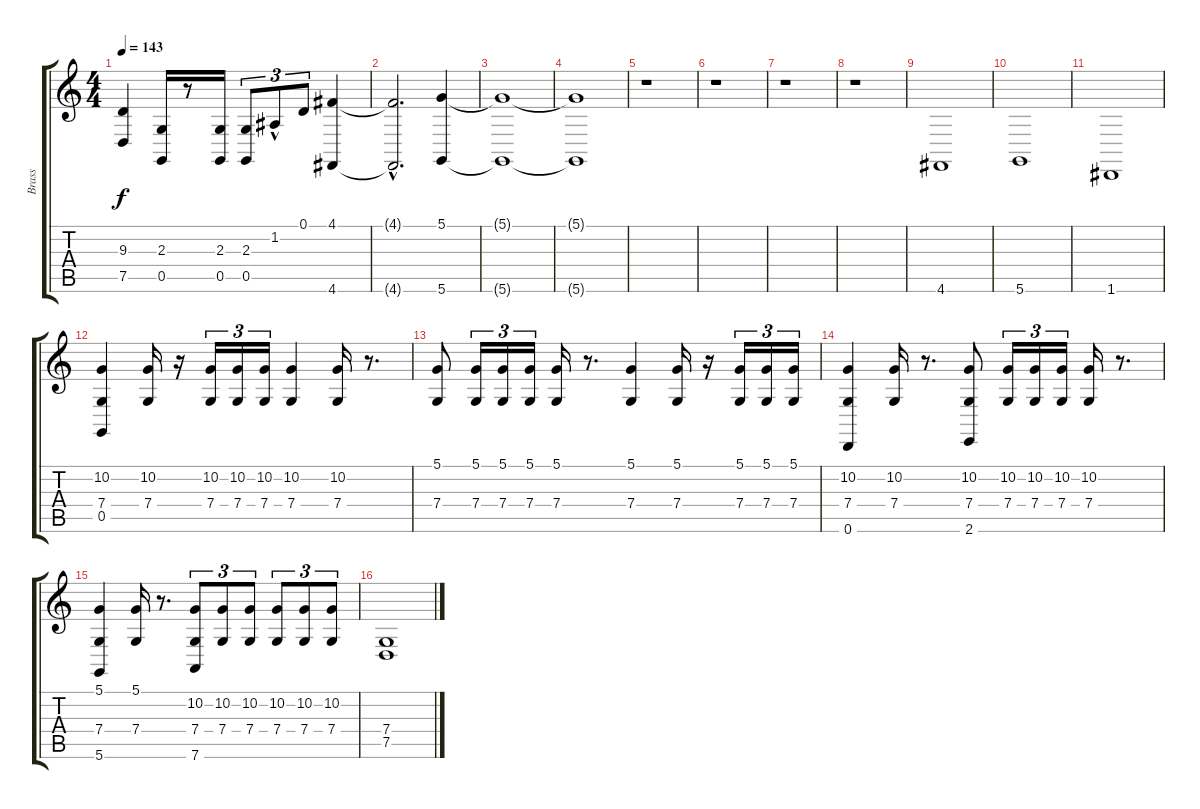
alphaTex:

\track ("Brass" "Brass") {instrument brasssection}
\staff {score tabs}
\tuning (D4 A3 F3 C3 G2 D2) {hide}
\ts (4 4)
\tempo 143
\clef g2
\ks c
(9.3 7.5).4{dy f} (2.3 0.5).16 r.8 (2.3 0.5).16 (2.3 0.5).8{tu (3 2)} 1.2{hac}.8{tu (3 2)} 0.1.8{tu (3 2)} (4.1 4.6).4 |
(4.1{hac t} 4.6{hac t}).2{d} (5.1 5.6).4 |
(5.1{t} 5.6{t}).1 |
(5.1{t} 5.6{t}).1 |
r.1 |
r.1 |
r.1 |
r.1 |
4.6.1 |
5.6.1 |
1.6.1 |
(10.2 7.4 0.5).4 (10.2 7.4).16 r.16 (10.2 7.4).16{tu (3 2)} (10.2 7.4).16{tu (3 2)} (10.2 7.4).16{tu (3 2)} (10.2 7.4).4 (10.2 7.4).16 r.8{d} |
(5.1 7.4).8 (5.1 7.4).16{tu (3 2)} (5.1 7.4).16{tu (3 2)} (5.1 7.4).16{tu (3 2)} (5.1 7.4).16 r.8{d} (5.1 7.4).4 (5.1 7.4).16 r.16 (5.1 7.4).16{tu (3 2)} (5.1 7.4).16{tu (3 2)} (5.1 7.4).16{tu (3 2)} |
(10.2 7.4 0.6).4 (10.2 7.4).16 r.8{d} (10.2 7.4 2.6).8 (10.2 7.4).16{tu (3 2)} (10.2 7.4).16{tu (3 2)} (10.2 7.4).16{tu (3 2)} (10.2 7.4).16 r.8{d} |
(5.1 7.4 5.6).4 (5.1 7.4).16 r.8{d} (10.2 7.4 7.6).8{tu (3 2)} (10.2 7.4).8{tu (3 2)} (10.2 7.4).8{tu (3 2)} (10.2 7.4).8{tu (3 2)} (10.2 7.4).8{tu (3 2)} (10.2 7.4).8{tu (3 2)} |
(7.4 7.5).1
